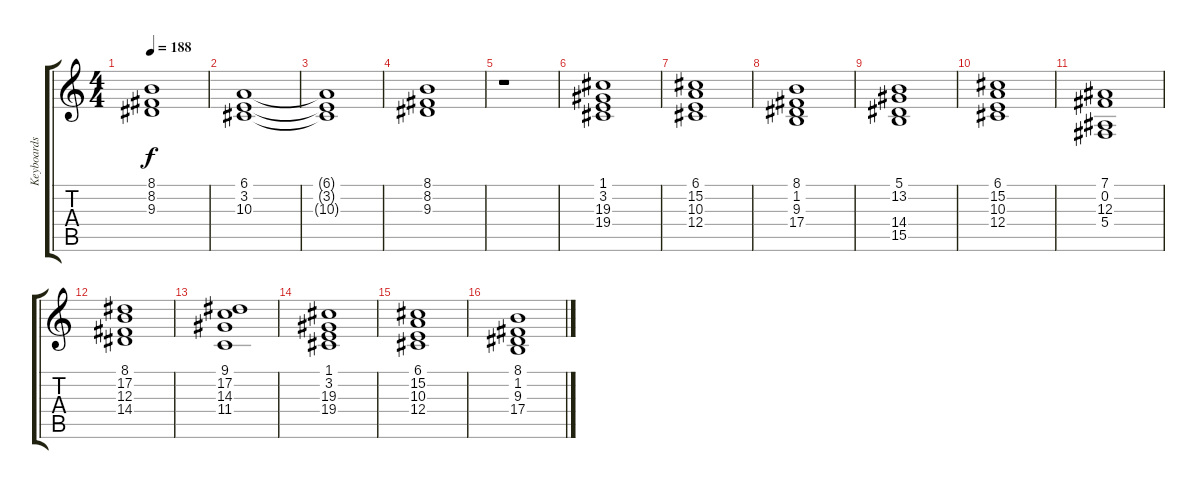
\track ("Keyboards" "Keyboards") {instrument stringensemble1}
\staff {score tabs}
\tuning (Eb4 Bb3 Gb3 Db3 Ab2 Eb2) {hide}
\ts (4 4)
\tempo 188
\clef g2
\ks c
(8.1 8.2 9.3).1{dy f} |
(6.1 3.2 10.3).1 |
(6.1{t} 3.2{t} 10.3{t}).1 |
(8.1 8.2 9.3).1 |
r.1 |
(1.1 3.2 19.3 19.4).1 |
(6.1 15.2 10.3 12.4).1 |
(8.1 1.2 9.3 17.4).1 |
(5.1 13.2 14.4 15.5).1 |
(6.1 15.2 10.3 12.4).1 |
(7.1 0.2 12.3 5.4).1 |
(8.1 17.2 12.3 14.4).1 |
(9.1 17.2 14.3 11.4).1 |
(1.1 3.2 19.3 19.4).1 |
(6.1 15.2 10.3 12.4).1 |
(8.1 1.2 9.3 17.4).1
